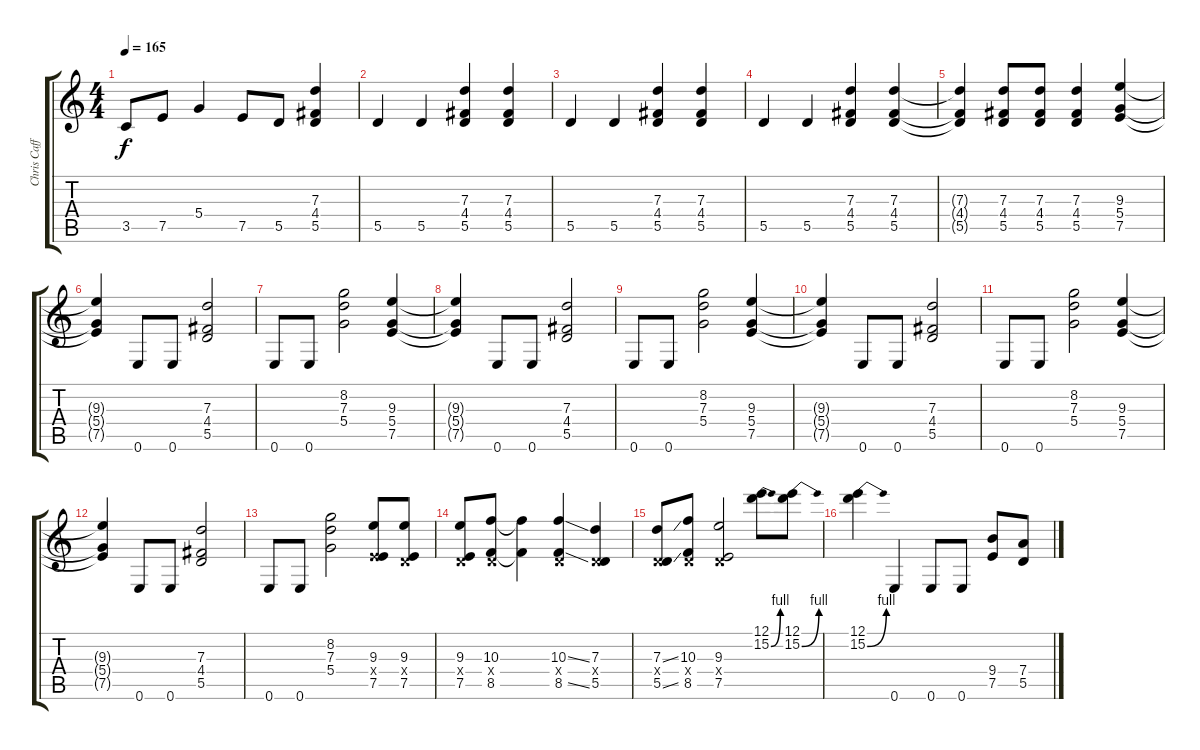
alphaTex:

\track ("Chris Caffery" "Chris Caff") {instrument distortionguitar}
\staff {score tabs}
\tuning (E4 B3 G3 D3 A2 E2) {hide}
\ts (4 4)
\tempo 165
\clef g2
\ks c
3.5.8{dy f} 7.5.8 5.4.4 7.5.8 5.5.8 (7.3 4.4 5.5).4 |
5.5.4 5.5.4 (7.3 4.4 5.5).4 (7.3 4.4 5.5).4 |
5.5.4 5.5.4 (7.3 4.4 5.5).4 (7.3 4.4 5.5).4 |
5.5.4 5.5.4 (7.3 4.4 5.5).4 (7.3 4.4 5.5).4 |
(7.3{t} 4.4{t} 5.5{t}).4 (7.3 4.4 5.5).8 (7.3 4.4 5.5).8 (7.3 4.4 5.5).4 (9.3 5.4 7.5).4 |
(9.3{t} 5.4{t} 7.5{t}).4 0.6.8 0.6.8 (7.3 4.4 5.5).2 |
0.6.8 0.6.8 (8.2 7.3 5.4).2 (9.3 5.4 7.5).4 |
(9.3{t} 5.4{t} 7.5{t}).4 0.6.8 0.6.8 (7.3 4.4 5.5).2 |
0.6.8 0.6.8 (8.2 7.3 5.4).2 (9.3 5.4 7.5).4 |
(9.3{t} 5.4{t} 7.5{t}).4 0.6.8 0.6.8 (7.3 4.4 5.5).2 |
0.6.8 0.6.8 (8.2 7.3 5.4).2 (9.3 5.4 7.5).4 |
(9.3{t} 5.4{t} 7.5{t}).4 0.6.8 0.6.8 (7.3 4.4 5.5).2 |
0.6.8 0.6.8 (8.2 7.3 5.4).2 (9.3 2.4{x} 7.5).8 (9.3 0.4{x} 7.5).8 |
(9.3 0.4{x} 7.5).8 (10.3 0.4{x} 8.5).8 (10.3{t} 8.5{t}).4 (10.3{ss} 0.4{x} 8.5{ss}).4 (7.3 0.4{x} 5.5).4 |
(7.3{ss} 0.4{x} 5.5{ss}).8 (10.3 0.4{x} 8.5).8 (9.3 0.4{x} 7.5).2 (12.1 15.2{be (bend 0 0 60 4)}).8 (12.1 15.2{be (bend 0 0 60 4)}).8 |
(12.1 15.2{be (bend 0 0 60 4)}).4 0.6.4 0.6.8 0.6.8 (9.4 7.5).8 (7.4 5.5).8
